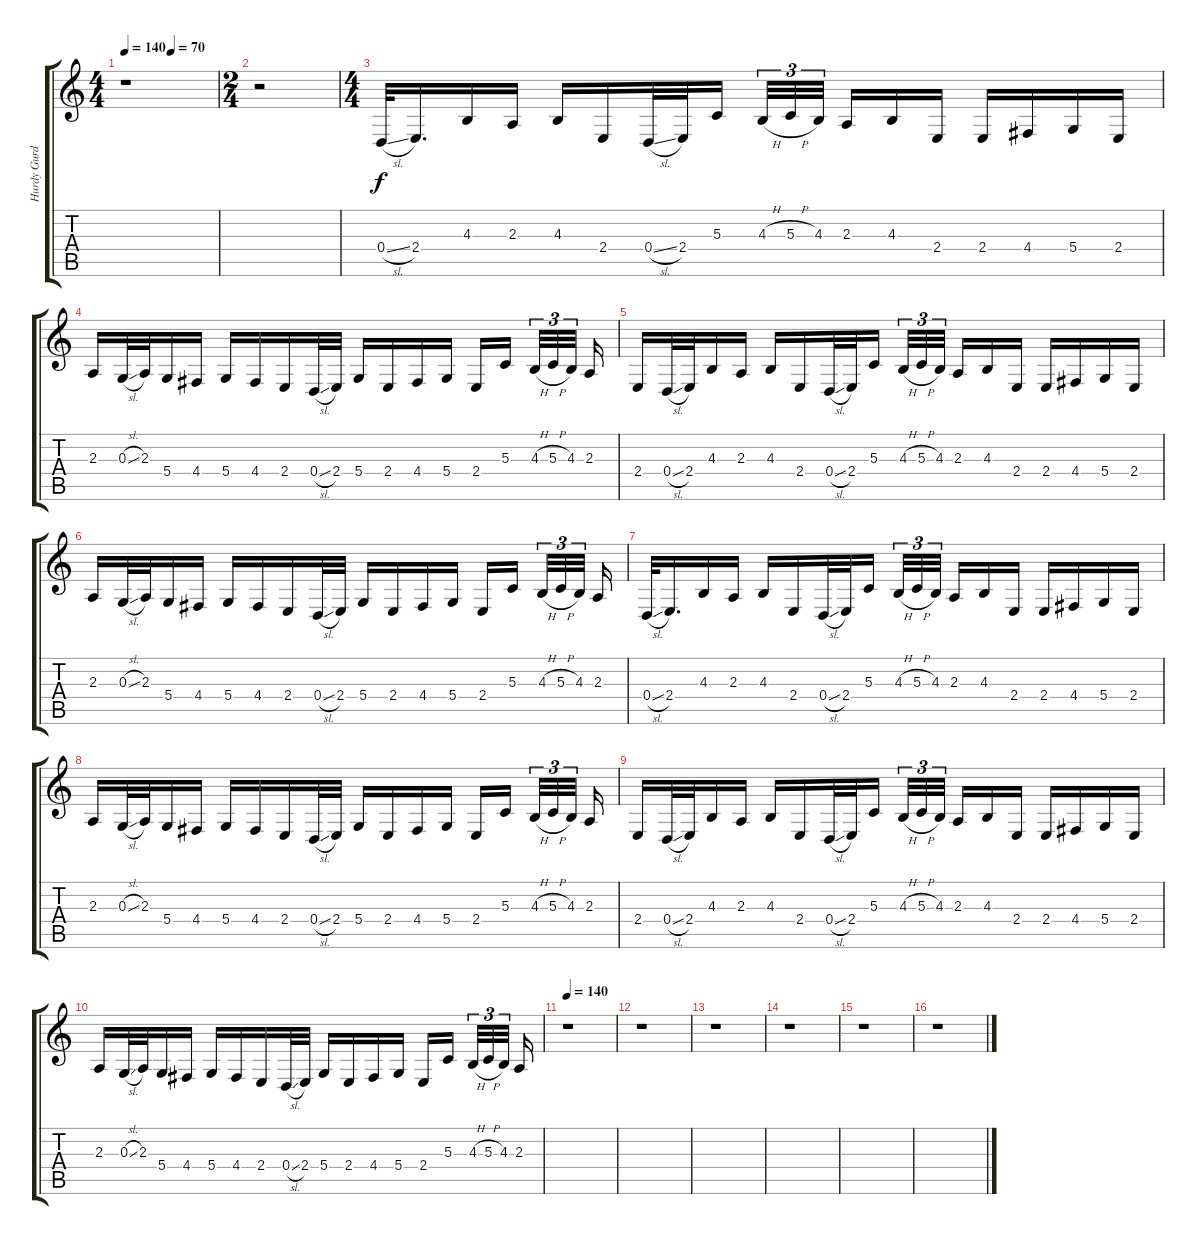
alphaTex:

\track ("Hurdy Gurdy" "Hurdy Gurd") {instrument cello}
\staff {score tabs}
\tuning (E4 B3 G3 D3 A2 E2) {hide}
\ts (4 4)
\tempo 140
\tempo (70 0.5)
\clef g2
\ks c
r.1{dy f} |
\ts (2 4)
r.2 |
\ts (4 4)
0.4{sl}.32 2.4.16{d} 4.3.16 2.3.16 4.3.16 2.4.16 0.4{sl}.32 2.4.32 5.3.16 4.3{h}.32{tu (3 2)} 5.3{h}.32{tu (3 2)} 4.3.32{tu (3 2) beam splitsecondary} 2.3.16 4.3.16 2.4.16 2.4.16 4.4.16 5.4.16 2.4.16 |
2.3.16 0.3{sl}.32 2.3.32 5.4.16 4.4.16 5.4.16 4.4.16 2.4.16 0.4{sl}.32 2.4.32 5.4.16 2.4.16 4.4.16 5.4.16 2.4.16 5.3.16{beam splitsecondary} 4.3{h}.32{tu (3 2)} 5.3{h}.32{tu (3 2)} 4.3.32{tu (3 2) beam splitsecondary} 2.3.16 |
2.4.16 0.4{sl}.32 2.4.32 4.3.16 2.3.16 4.3.16 2.4.16 0.4{sl}.32 2.4.32 5.3.16 4.3{h}.32{tu (3 2)} 5.3{h}.32{tu (3 2)} 4.3.32{tu (3 2) beam splitsecondary} 2.3.16 4.3.16 2.4.16 2.4.16 4.4.16 5.4.16 2.4.16 |
2.3.16 0.3{sl}.32 2.3.32 5.4.16 4.4.16 5.4.16 4.4.16 2.4.16 0.4{sl}.32 2.4.32 5.4.16 2.4.16 4.4.16 5.4.16 2.4.16 5.3.16{beam splitsecondary} 4.3{h}.32{tu (3 2)} 5.3{h}.32{tu (3 2)} 4.3.32{tu (3 2) beam splitsecondary} 2.3.16 |
0.4{sl}.32 2.4.16{d} 4.3.16 2.3.16 4.3.16 2.4.16 0.4{sl}.32 2.4.32 5.3.16 4.3{h}.32{tu (3 2)} 5.3{h}.32{tu (3 2)} 4.3.32{tu (3 2) beam splitsecondary} 2.3.16 4.3.16 2.4.16 2.4.16 4.4.16 5.4.16 2.4.16 |
2.3.16 0.3{sl}.32 2.3.32 5.4.16 4.4.16 5.4.16 4.4.16 2.4.16 0.4{sl}.32 2.4.32 5.4.16 2.4.16 4.4.16 5.4.16 2.4.16 5.3.16{beam splitsecondary} 4.3{h}.32{tu (3 2)} 5.3{h}.32{tu (3 2)} 4.3.32{tu (3 2) beam splitsecondary} 2.3.16 |
2.4.16 0.4{sl}.32 2.4.32 4.3.16 2.3.16 4.3.16 2.4.16 0.4{sl}.32 2.4.32 5.3.16 4.3{h}.32{tu (3 2)} 5.3{h}.32{tu (3 2)} 4.3.32{tu (3 2) beam splitsecondary} 2.3.16 4.3.16 2.4.16 2.4.16 4.4.16 5.4.16 2.4.16 |
2.3.16 0.3{sl}.32 2.3.32 5.4.16 4.4.16 5.4.16 4.4.16 2.4.16 0.4{sl}.32 2.4.32 5.4.16 2.4.16 4.4.16 5.4.16 2.4.16 5.3.16{beam splitsecondary} 4.3{h}.32{tu (3 2)} 5.3{h}.32{tu (3 2)} 4.3.32{tu (3 2) beam splitsecondary} 2.3.16 |
\tempo 140
r.1 |
r.1 |
r.1 |
r.1 |
r.1 |
r.1
